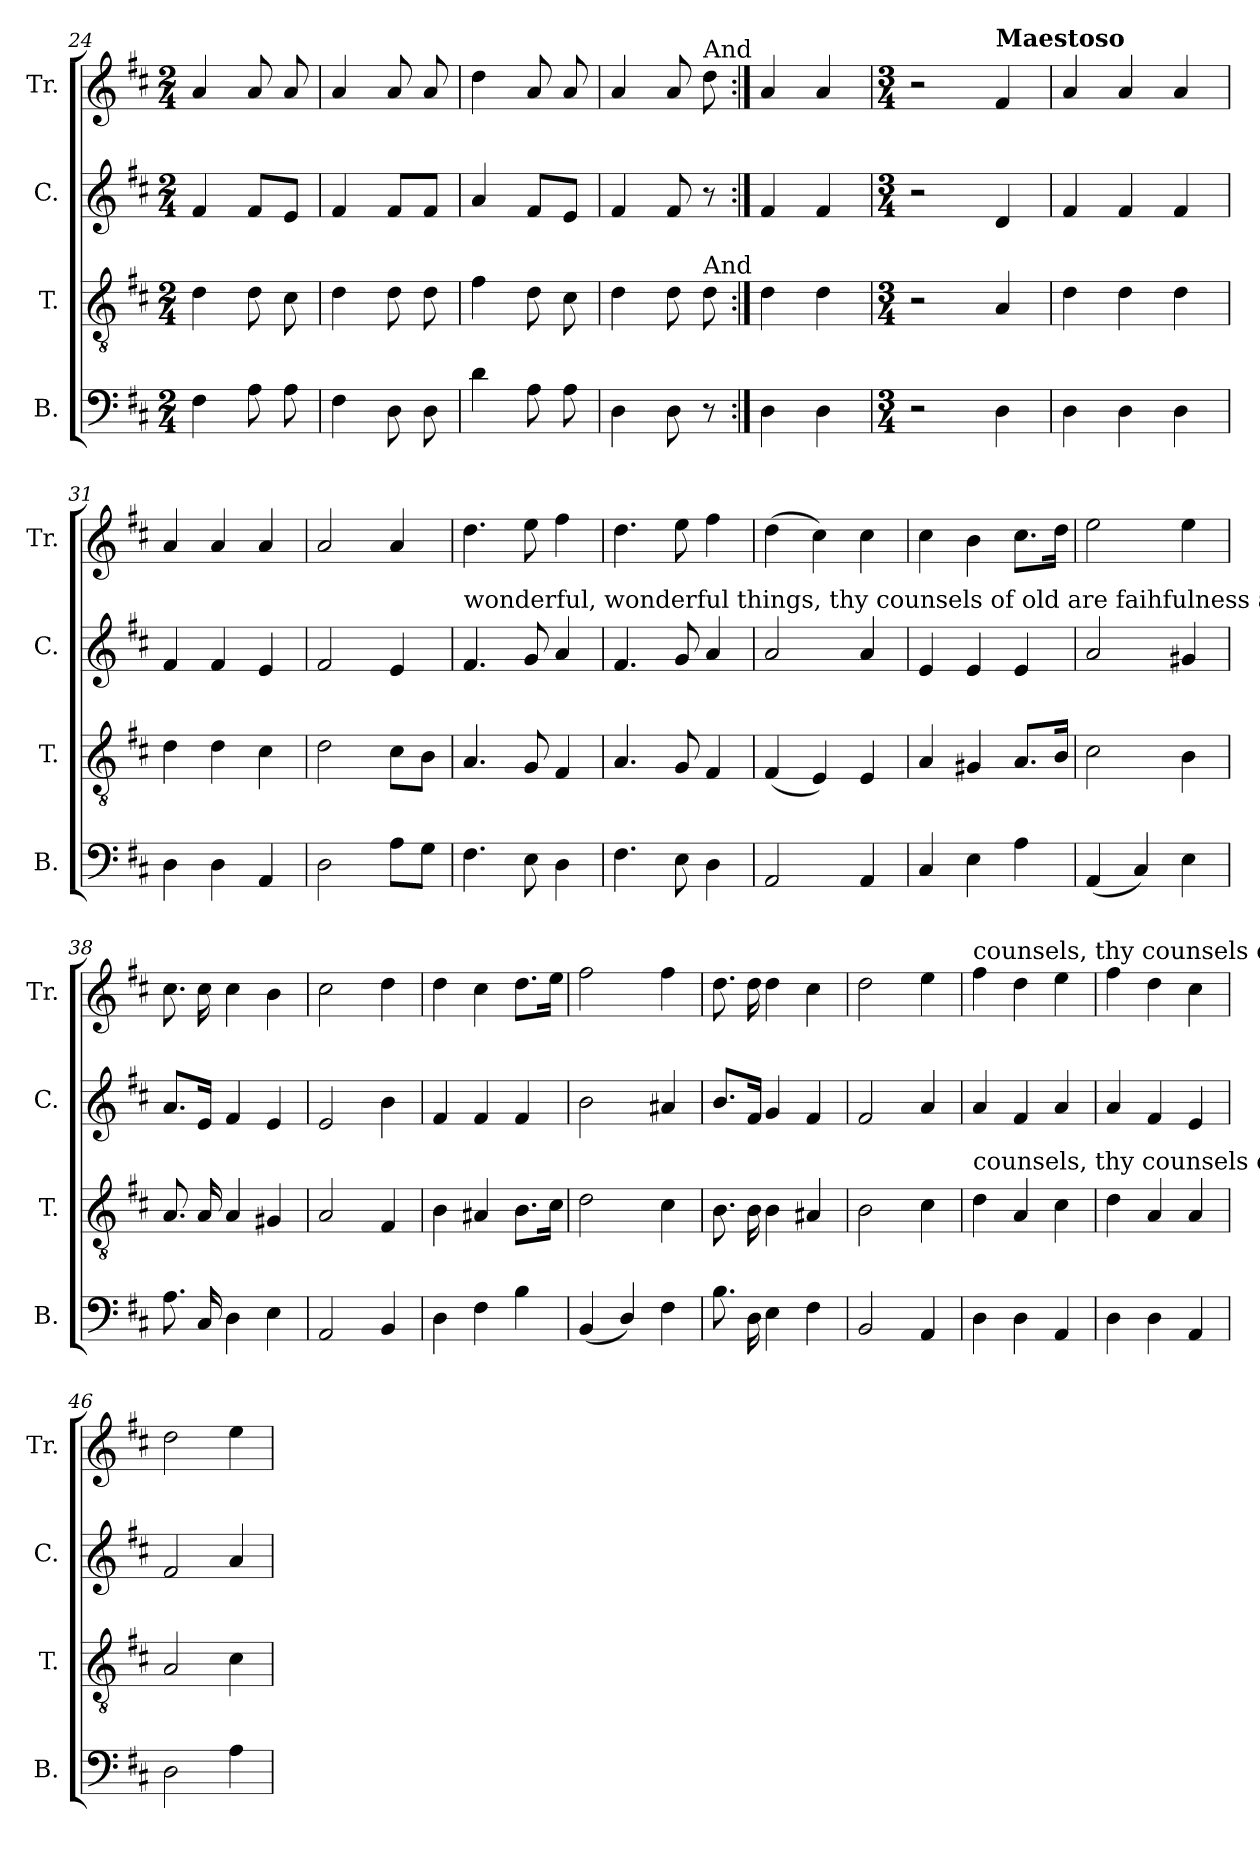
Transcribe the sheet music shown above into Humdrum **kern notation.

**kern	**kern	**kern	**kern
*part4	*part3	*part2	*part1
*staff4	*staff3	*staff2	*staff1
*I"B.	*I"T.	*I"C.	*I"Tr.
*I'B.	*I'T.	*I'C.	*I'Tr.
*clefF4	*clefGv2	*clefG2	*clefG2
*k[f#c#]	*k[f#c#]	*k[f#c#]	*k[f#c#]
*M2/4	*M2/4	*M2/4	*M2/4
=24	=24	=24	=24
4F#\	4d\	4f#/	4a/
8A\	8d\	8f#/L	8a/
8A\	8c#\	8e/J	8a/
=25	=25	=25	=25
4F#\	4d\	4f#/	4a/
8D\	8d\	8f#/L	8a/
8D\	8d\	8f#/J	8a/
=26	=26	=26	=26
4d\	4f#\	4a/	4dd\
8A\	8d\	8f#/L	8a/
8A\	8c#\	8e/J	8a/
=27	=27	=27	=27
4D\	4d\	4f#/	4a/
8D\	8d\	8f#/	8a/
!	!	!	!LO:TX:a:t=And
!	!LO:TX:a:t=And	!	!
8r	8d\	8r	8dd\
=28:|!	=28:|!	=28:|!	=28:|!
4D\	4d\	4f#/	4a/
4D\	4d\	4f#/	4a/
=29	=29	=29	=29
*M3/4	*M3/4	*M3/4	*M3/4
2r	2r	2r	2r
!	!	!	!LO:TX:a:B:t=Maestoso
4D\	4A/	4d/	4f#/
=30	=30	=30	=30
4D\	4d\	4f#/	4a/
4D\	4d\	4f#/	4a/
4D\	4d\	4f#/	4a/
=31	=31	=31	=31
4D\	4d\	4f#/	4a/
4D\	4d\	4f#/	4a/
4AA/	4c#\	4e/	4a/
=32	=32	=32	=32
2D\	2d\	2f#/	2a/
8A\L	8c#\L	4e/	4a/
8G\J	8B\J	.	.
=33	=33	=33	=33
!	!	!LO:TX:a:t=wonderful, wonderful things,   thy  counsels  of    old   are  faihfulness and truth,  thy counsels  of  old    are   faithfulness and truth, thy	!
4.F#\	4.A/	4.f#/	4.dd\
8E\	8G/	8g/	8ee\
4D\	4F#/	4a/	4ff#\
=34	=34	=34	=34
4.F#\	4.A/	4.f#/	4.dd\
8E\	8G/	8g/	8ee\
4D\	4F#/	4a/	4ff#\
=35	=35	=35	=35
2AA/	(4F#/	2a/	(4dd\
.	4E/)	.	4cc#\)
4AA/	4E/	4a/	4cc#\
=36	=36	=36	=36
4C#/	4A/	4e/	4cc#\
4E\	4G#X/	4e/	4b\
4A\	8.A/L	4e/	8.cc#\L
.	16B/Jk	.	16dd\Jk
=37	=37	=37	=37
(4AA/	2c#\	2a/	2ee\
4C#/)	.	.	.
4E\	4B\	4g#X/	4ee\
=38	=38	=38	=38
8.A\	8.A/	8.a/L	8.cc#\
16C#/	16A/	16e/Jk	16cc#\
4D\	4A/	4f#/	4cc#\
4E\	4G#X/	4e/	4b\
=39	=39	=39	=39
2AA/	2A/	2e/	2cc#\
4BB/	4F#/	4b\	4dd\
=40	=40	=40	=40
4D\	4B\	4f#/	4dd\
4F#\	4A#X/	4f#/	4cc#\
4B\	8.B\L	4f#/	8.dd\L
.	16c#\Jk	.	16ee\Jk
=41	=41	=41	=41
(4BB/	2d\	2b\	2ff#\
4D/)	.	.	.
4F#\	4c#\	4a#X/	4ff#\
=42	=42	=42	=42
8.B\	8.B\	8.b/L	8.dd\
16D\	16B\	16f#/Jk	16dd\
4E\	4B\	4g/	4dd\
4F#\	4A#X/	4f#/	4cc#\
=43	=43	=43	=43
2BB/	2B\	2f#/	2dd\
4AA/	4c#\	4a/	4ee\
=44	=44	=44	=44
!	!	!	!LO:TX:a:t=counsels, thy counsels of old are faihfulness and truth.
!	!LO:TX:a:t=counsels, thy counsels of old are faihfulness and truth.	!	!
4D\	4d\	4a/	4ff#\
4D\	4A/	4f#/	4dd\
4AA/	4c#\	4a/	4ee\
=45	=45	=45	=45
4D\	4d\	4a/	4ff#\
4D\	4A/	4f#/	4dd\
4AA/	4A/	4e/	4cc#\
=46	=46	=46	=46
2D\	2A/	2f#/	2dd\
4A\	4c#\	4a/	4ee\
=	=	=	=
*-	*-	*-	*-
